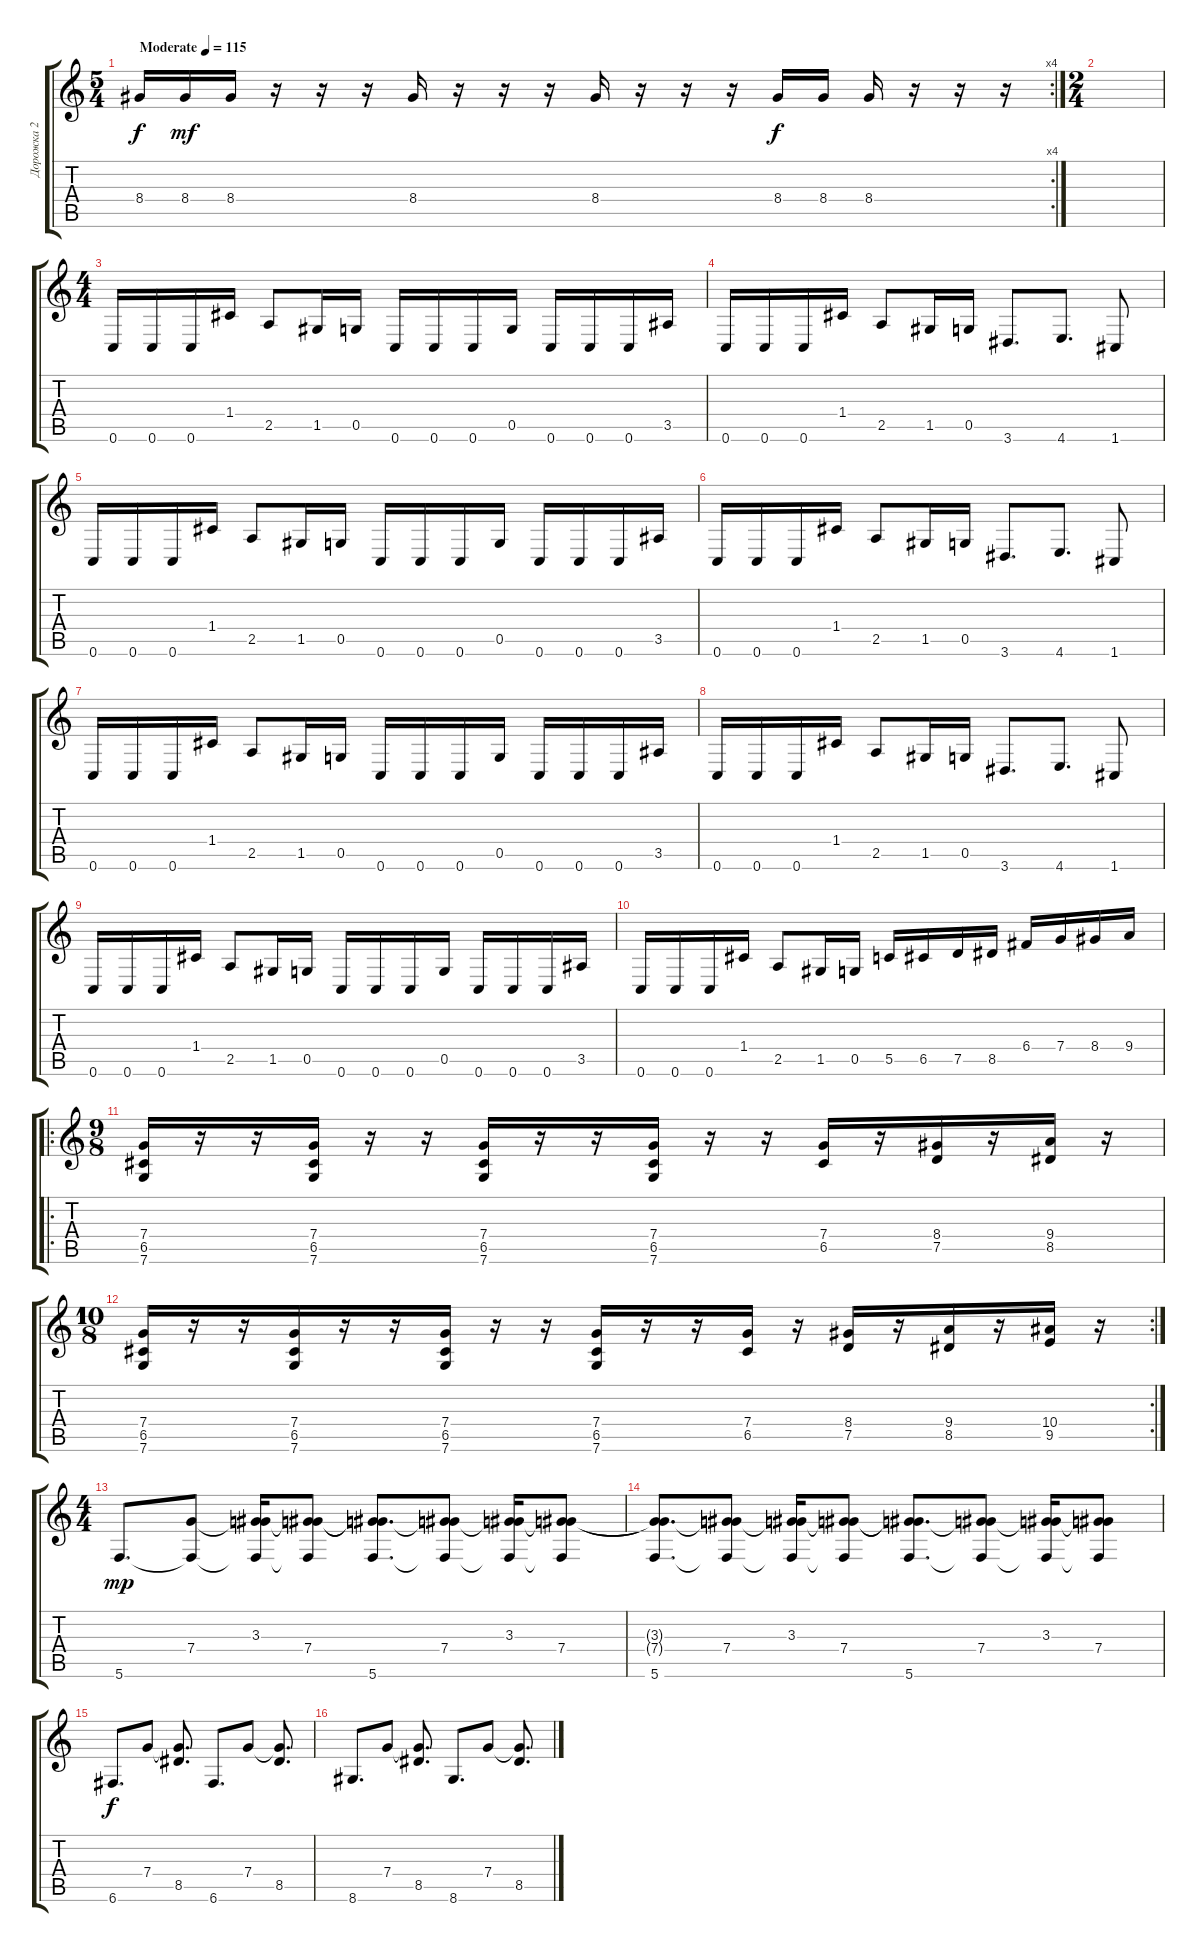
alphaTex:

\track ("Дорожка 2" "Дорожка 2") {instrument overdrivenguitar}
\staff {score tabs}
\tuning (D4 A3 F3 C3 G2 C2) {hide}
\rc 4
\ts (5 4)
\tempo (115 "Moderate")
\clef g2
\ks c
8.4.16{dy f instrument overdrivenguitar} 8.4.16{dy mf} 8.4.16 r.16 r.16 r.16 8.4.16 r.16 r.16 r.16 8.4.16 r.16 r.16 r.16 8.4.16{dy f} 8.4.16 8.4.16 r.16 r.16 r.16 |
\ts (2 4)
|
\ts (4 4)
0.6.16 0.6.16 0.6.16 1.4.16 2.5.8 1.5.16 0.5.16 0.6.16 0.6.16 0.6.16 0.5.16 0.6.16 0.6.16 0.6.16 3.5.16 |
0.6.16 0.6.16 0.6.16 1.4.16 2.5.8 1.5.16 0.5.16 3.6.8{d} 4.6.8{d} 1.6.8 |
0.6.16 0.6.16 0.6.16 1.4.16 2.5.8 1.5.16 0.5.16 0.6.16 0.6.16 0.6.16 0.5.16 0.6.16 0.6.16 0.6.16 3.5.16 |
0.6.16 0.6.16 0.6.16 1.4.16 2.5.8 1.5.16 0.5.16 3.6.8{d} 4.6.8{d} 1.6.8 |
0.6.16 0.6.16 0.6.16 1.4.16 2.5.8 1.5.16 0.5.16 0.6.16 0.6.16 0.6.16 0.5.16 0.6.16 0.6.16 0.6.16 3.5.16 |
0.6.16 0.6.16 0.6.16 1.4.16 2.5.8 1.5.16 0.5.16 3.6.8{d} 4.6.8{d} 1.6.8 |
0.6.16 0.6.16 0.6.16 1.4.16 2.5.8 1.5.16 0.5.16 0.6.16 0.6.16 0.6.16 0.5.16 0.6.16 0.6.16 0.6.16 3.5.16 |
0.6.16 0.6.16 0.6.16 1.4.16 2.5.8 1.5.16 0.5.16 5.5.16 6.5.16 7.5.16 8.5.16 6.4.16 7.4.16 8.4.16 9.4.16 |
\ro
\ts (9 8)
(7.4 6.5 7.6).16 r.16 r.16 (7.4 6.5 7.6).16 r.16 r.16 (7.4 6.5 7.6).16 r.16 r.16 (7.4 6.5 7.6).16 r.16 r.16 (7.4 6.5).16 r.16 (8.4 7.5).16 r.16 (9.4 8.5).16 r.16 |
\rc 2
\ts (10 8)
(7.4 6.5 7.6).16 r.16 r.16 (7.4 6.5 7.6).16 r.16 r.16 (7.4 6.5 7.6).16 r.16 r.16 (7.4 6.5 7.6).16 r.16 r.16 (7.4 6.5).16 r.16 (8.4 7.5).16 r.16 (9.4 8.5).16 r.16 (10.4 9.5).16 r.16 |
\ts (4 4)
5.6.8{d dy mp} (7.4 5.6{t}).8 (3.3 7.4{t} 5.6{t}).16 (3.3{t} 7.4 5.6{t}).8 (3.3{t} 7.4{t} 5.6).8{d} (3.3{t} 7.4 5.6{t}).8 (3.3 7.4{t} 5.6{t}).16 (3.3{t} 7.4 5.6{t}).8 |
(3.3{t} 7.4{t} 5.6).8{d} (3.3{t} 7.4 5.6{t}).8 (3.3 7.4{t} 5.6{t}).16 (3.3{t} 7.4 5.6{t}).8 (3.3{t} 7.4{t} 5.6).8{d} (3.3{t} 7.4 5.6{t}).8 (3.3 7.4{t} 5.6{t}).16 (3.3{t} 7.4 5.6{t}).8 |
6.6.8{d dy f} 7.4.8 (7.4{t} 8.5).8{d} 6.6.8{d} 7.4.8 (7.4{t} 8.5).8{d} |
8.6.8{d} 7.4.8 (7.4{t} 8.5).8{d} 8.6.8{d} 7.4.8 (7.4{t} 8.5).8{d}
